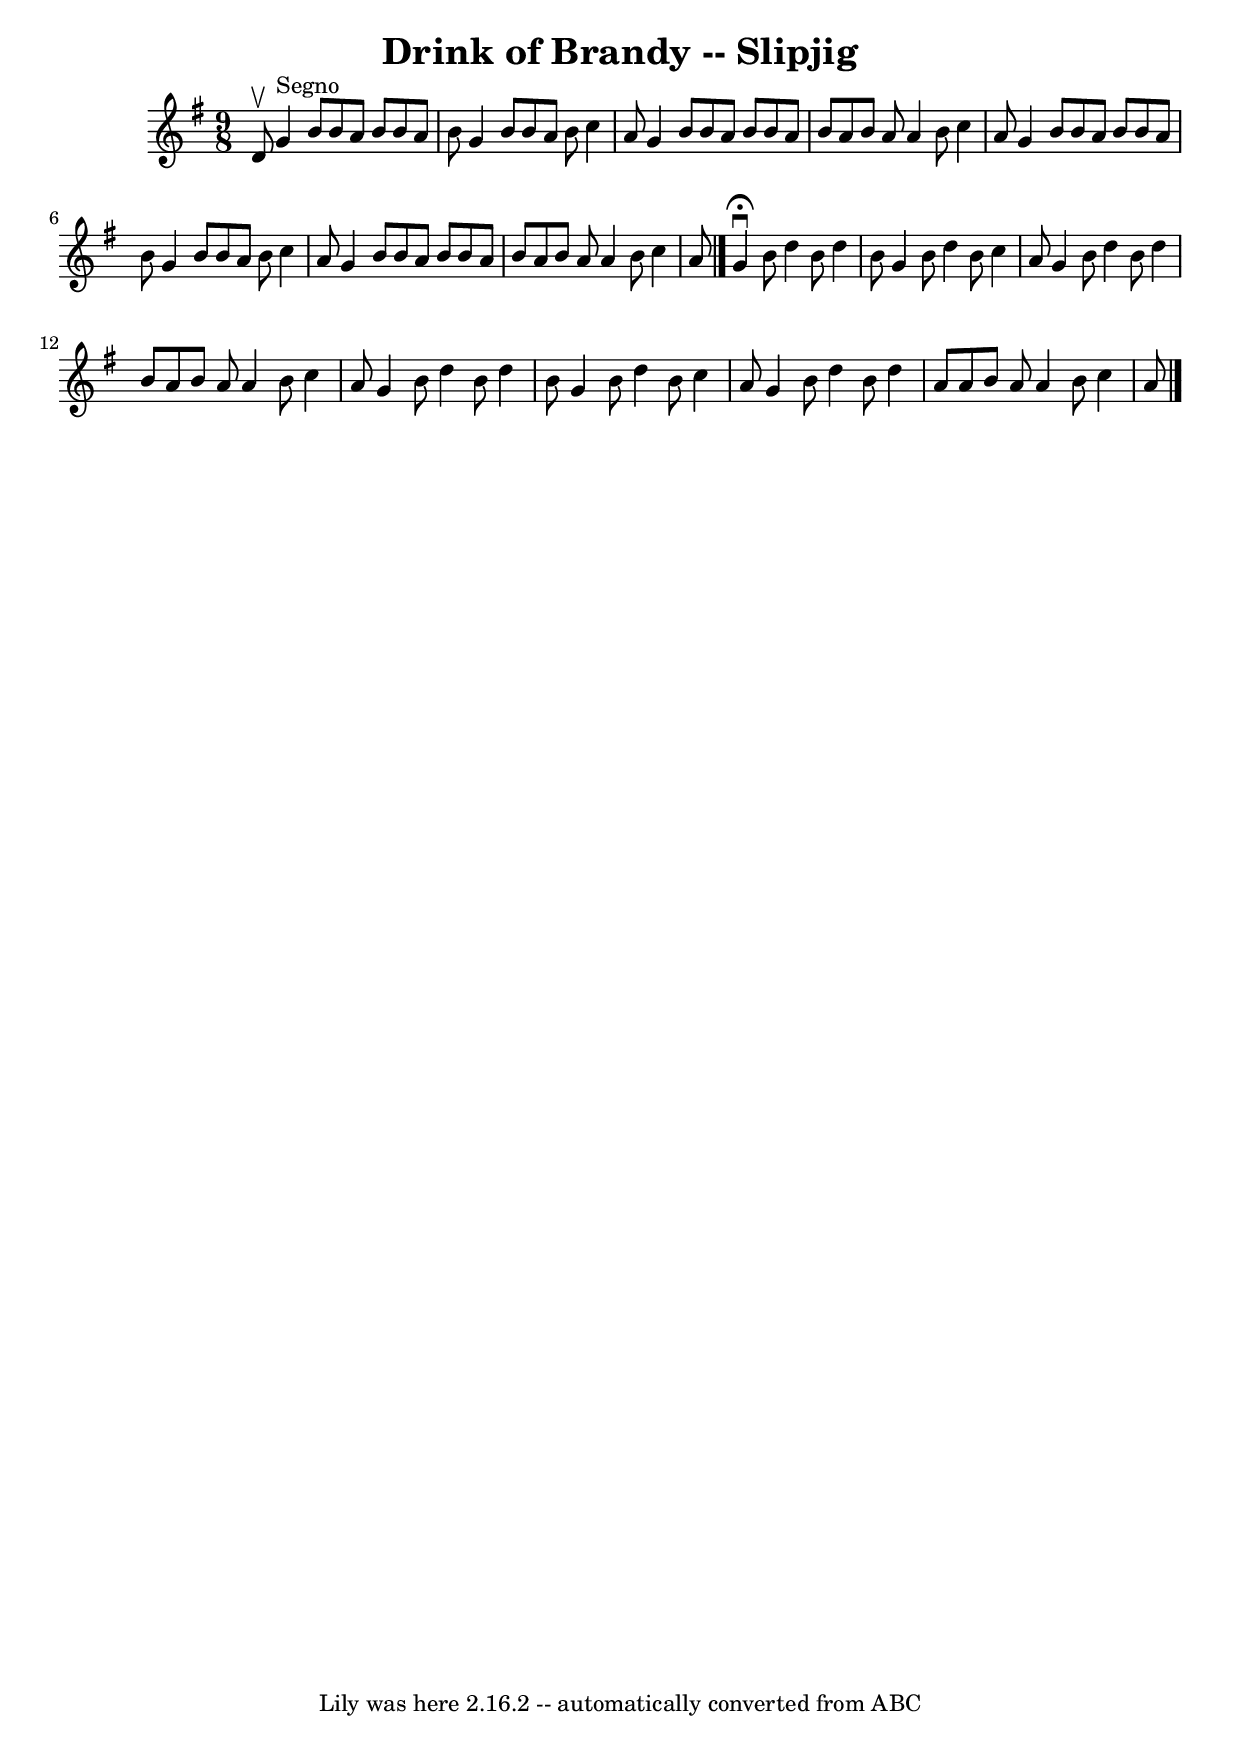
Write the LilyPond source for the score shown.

\version "2.16.2"
\include "Mammoth.ily"
\header {
  %% book = "Ryan's Mammoth Collection"
  crossRefNumber = "1"
  footnotes = "\\\\85 433"
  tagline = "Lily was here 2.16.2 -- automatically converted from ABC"
  title = "Drink of Brandy -- Slipjig"

}
voicedefault =  {


  \time 9/8 
  \key g \major
 d'8^\upbow   |
  g'4^"Segno" b'8 b'8  
  a'8 b'8 b'8 a'8 b'8    |
  g'4 b'8 b'8 a'8 b'8 
  c''4 a'8    |
  g'4 b'8 b'8 a'8 b'8 b'8 a'8    
  b'8    |
  a'8 b'8 a'8 a'4 b'8 c''4 a'8    |
  
  g'4 b'8 b'8 a'8 b'8 b'8 a'8 b'8    |
  g'4 b'8  
  b'8 a'8 b'8 c''4 a'8    |
  g'4 b'8 b'8 a'8    
  b'8 b'8 a'8 b'8    |
  a'8 b'8 a'8 a'4 b'8 c''4  
  a'8    \bar "|." g'4^\fermata^\downbow b'8 d''4 b'8 d''4    
  b'8    |
  g'4 b'8 d''4 b'8 c''4 a'8    |
  g'4    
  b'8 d''4 b'8 d''4 b'8    |
  a'8 b'8 a'8 a'4 b'8 
  c''4 a'8    |
  g'4 b'8 d''4 b'8 d''4 b'8    
  |
  g'4 b'8 d''4 b'8 c''4 a'8    |
  g'4 b'8    
  d''4 b'8 d''4 a'8    |
  a'8 b'8 a'8 a'4 b'8    
  c''4 a'8      \bar "|."   

}

\score{
  <<

    \context Staff="default"
    {
      \voicedefault 
      
    }

  >>
  \layout {
    
  }
  \midi {
  }

}
